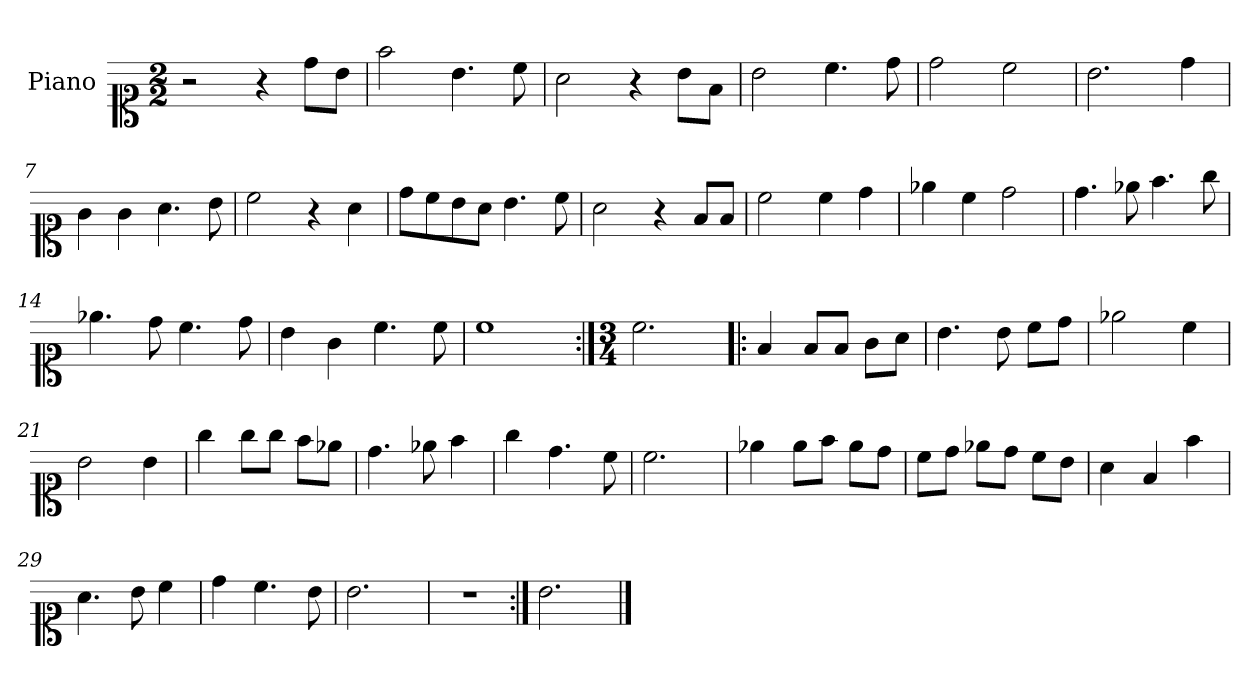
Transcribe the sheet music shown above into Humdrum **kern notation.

**kern
*part1
*staff1
*I"Piano
*I'Pno.
*clefC1
*k[]
*M2/2
=1
2r
4r
8dd\L
8b\J
=2
2ff\
4.b\
8cc\
=3
2a\
4r
8b\L
8f\J
=4
2b\
4.cc\
8dd\
=5
2dd\
2cc\
=6
2.b\
4dd\
=7
4g\
4g\
4.a\
8b\
=8
2cc\
4r
4a\
=9
8dd\L
8cc\
8b\
8a\J
4.b\
8cc\
!!LO:LB:g=z
=10
2a\
4r
8f/L
8f/J
=11
2cc\
4cc\
4dd\
=12
4ee-X\
4cc\
2dd\
=13
4.dd\
8ee-X\
4.ff\
8gg\
=14
4.ee-X\
8dd\
4.cc\
8dd\
=15
4b\
4g\
4.cc\
8cc\
=16
1cc
=17:|!
*M3/4
2.cc\
=18!|:
4f/
8f/L
8f/J
8g\L
8a\J
!!LO:LB:g=z
=19
4.b\
8b\
8cc\L
8dd\J
=20
2ee-X\
4cc\
=21
2b\
4b\
=22
4gg\
8gg\L
8gg\J
8ff\L
8ee-X\J
=23
4.dd\
8ee-X\
4ff\
=24
4gg\
4.dd\
8cc\
=25
2.cc\
=26
4ee-X\
8ee-\L
8ff\J
8ee-\L
8dd\J
=27
8cc\L
8dd\J
8ee-X\L
8dd\J
8cc\L
8b\J
!!LO:LB:g=z
=28
4a\
4f/
4ff\
=29
4.a\
8b\
4cc\
=30
4dd\
4.cc\
8b\
=31
2.b\
=32
2.r
=33:|!
2.b\
==
*-
